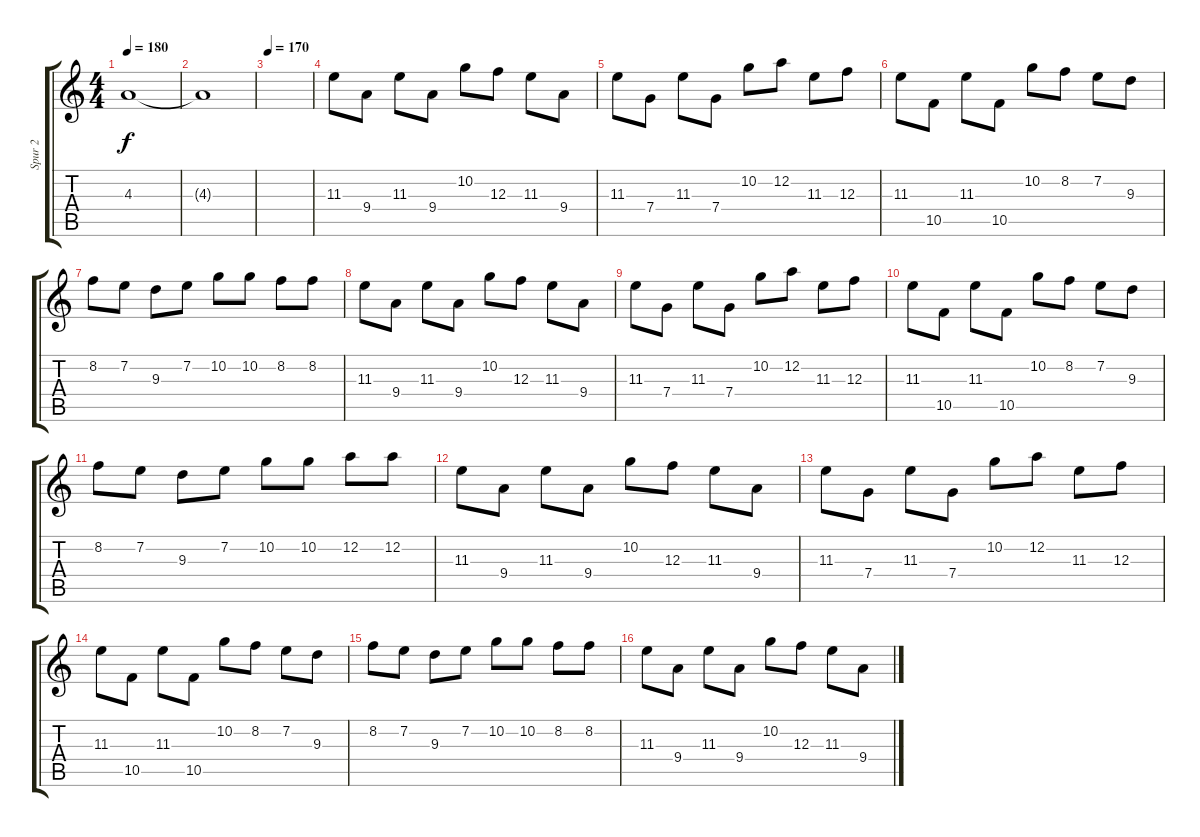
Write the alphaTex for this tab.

\track ("Spur 2" "Spur 2") {instrument distortionguitar}
\staff {score tabs}
\tuning (D4 A3 F3 C3 G2 C2) {hide}
\ts (4 4)
\tempo 180
\clef g2
\ks c
4.3{t}.1{dy f} |
4.3{t}.1 |
\tempo 170
|
11.3.8 9.4.8 11.3.8 9.4.8 10.2.8 12.3.8 11.3.8 9.4.8 |
11.3.8 7.4.8 11.3.8 7.4.8 10.2.8 12.2.8 11.3.8 12.3.8 |
11.3.8 10.5.8 11.3.8 10.5.8 10.2.8 8.2.8 7.2.8 9.3.8 |
8.2.8 7.2.8 9.3.8 7.2.8 10.2.8 10.2.8 8.2.8 8.2.8 |
11.3.8 9.4.8 11.3.8 9.4.8 10.2.8 12.3.8 11.3.8 9.4.8 |
11.3.8 7.4.8 11.3.8 7.4.8 10.2.8 12.2.8 11.3.8 12.3.8 |
11.3.8 10.5.8 11.3.8 10.5.8 10.2.8 8.2.8 7.2.8 9.3.8 |
8.2.8 7.2.8 9.3.8 7.2.8 10.2.8 10.2.8 12.2.8 12.2.8 |
11.3.8 9.4.8 11.3.8 9.4.8 10.2.8 12.3.8 11.3.8 9.4.8 |
11.3.8 7.4.8 11.3.8 7.4.8 10.2.8 12.2.8 11.3.8 12.3.8 |
11.3.8 10.5.8 11.3.8 10.5.8 10.2.8 8.2.8 7.2.8 9.3.8 |
8.2.8 7.2.8 9.3.8 7.2.8 10.2.8 10.2.8 8.2.8 8.2.8 |
11.3.8 9.4.8 11.3.8 9.4.8 10.2.8 12.3.8 11.3.8 9.4.8
